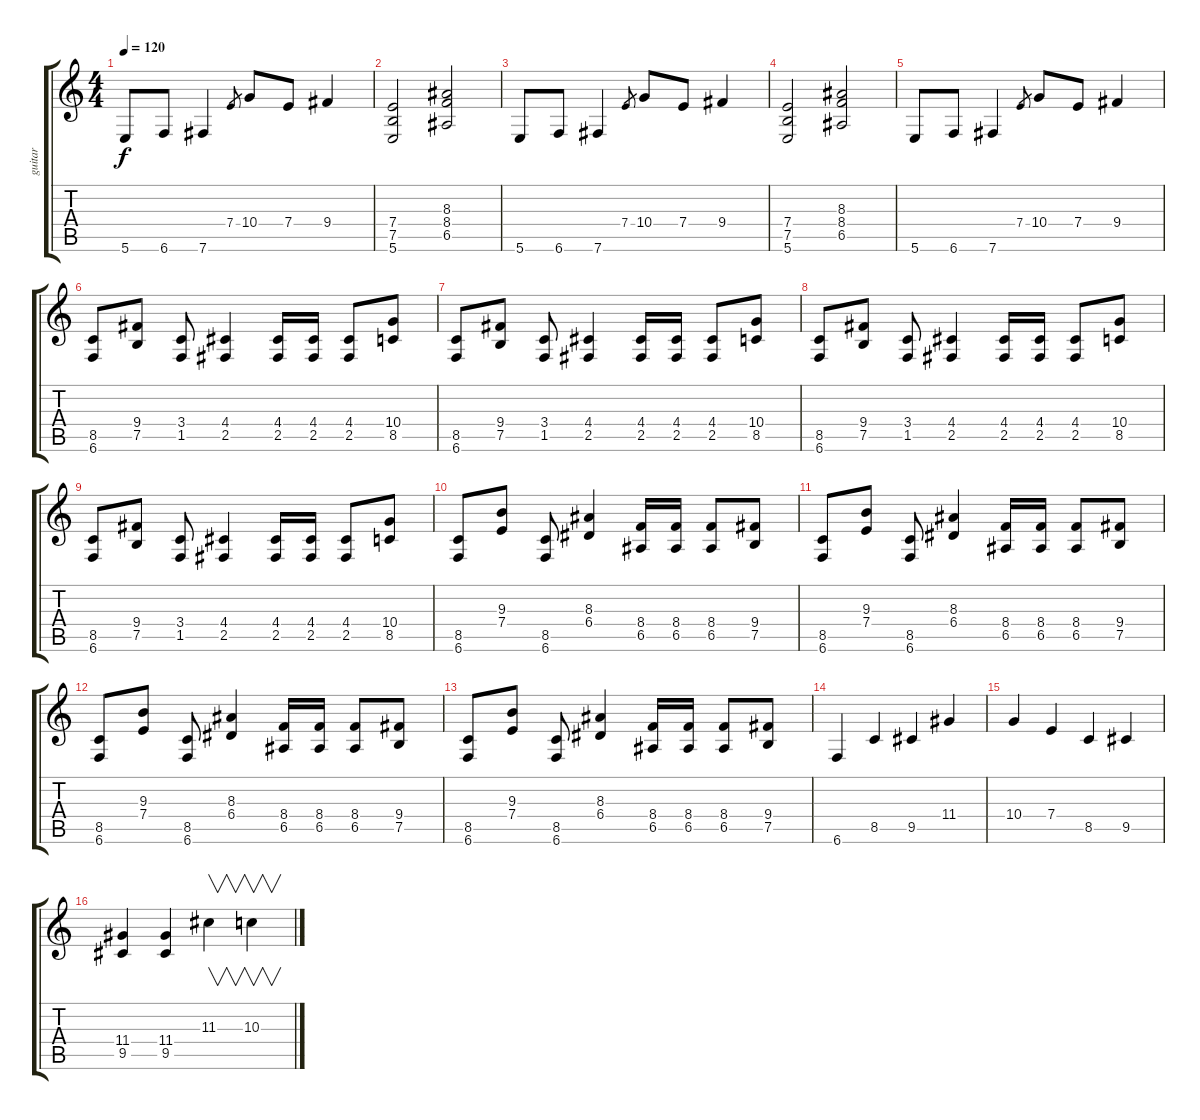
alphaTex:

\track ("guitar" "guitar") {instrument distortionguitar}
\staff {score tabs}
\tuning (B3 Gb3 D3 A2 E2 B1) {hide}
\ts (4 4)
\tempo 120
\clef g2
\ks c
5.6.8{dy f} 6.6.8 7.6.4 7.4.8{gr} 10.4.8 7.4.8 9.4.4 |
(7.4 7.5 5.6).2 (8.3 8.4 6.5).2 |
5.6.8 6.6.8 7.6.4 7.4.8{gr} 10.4.8 7.4.8 9.4.4 |
(7.4 7.5 5.6).2 (8.3 8.4 6.5).2 |
5.6.8 6.6.8 7.6.4 7.4.8{gr} 10.4.8 7.4.8 9.4.4 |
(8.5 6.6).8 (9.4 7.5).8 (3.4 1.5).8 (4.4 2.5).4 (4.4 2.5).16 (4.4 2.5).16 (4.4 2.5).8 (10.4 8.5).8 |
(8.5 6.6).8 (9.4 7.5).8 (3.4 1.5).8 (4.4 2.5).4 (4.4 2.5).16 (4.4 2.5).16 (4.4 2.5).8 (10.4 8.5).8 |
(8.5 6.6).8 (9.4 7.5).8 (3.4 1.5).8 (4.4 2.5).4 (4.4 2.5).16 (4.4 2.5).16 (4.4 2.5).8 (10.4 8.5).8 |
(8.5 6.6).8 (9.4 7.5).8 (3.4 1.5).8 (4.4 2.5).4 (4.4 2.5).16 (4.4 2.5).16 (4.4 2.5).8 (10.4 8.5).8 |
(8.5 6.6).8 (9.3 7.4).8 (8.5 6.6).8 (8.3 6.4).4 (8.4 6.5).16 (8.4 6.5).16 (8.4 6.5).8 (9.4 7.5).8 |
(8.5 6.6).8 (9.3 7.4).8 (8.5 6.6).8 (8.3 6.4).4 (8.4 6.5).16 (8.4 6.5).16 (8.4 6.5).8 (9.4 7.5).8 |
(8.5 6.6).8 (9.3 7.4).8 (8.5 6.6).8 (8.3 6.4).4 (8.4 6.5).16 (8.4 6.5).16 (8.4 6.5).8 (9.4 7.5).8 |
(8.5 6.6).8 (9.3 7.4).8 (8.5 6.6).8 (8.3 6.4).4 (8.4 6.5).16 (8.4 6.5).16 (8.4 6.5).8 (9.4 7.5).8 |
6.6.4 8.5.4 9.5.4 11.4.4 |
10.4.4 7.4.4 8.5.4 9.5.4 |
(11.4 9.5).4 (11.4 9.5).4 11.3.4{v} 10.3.4{v}
